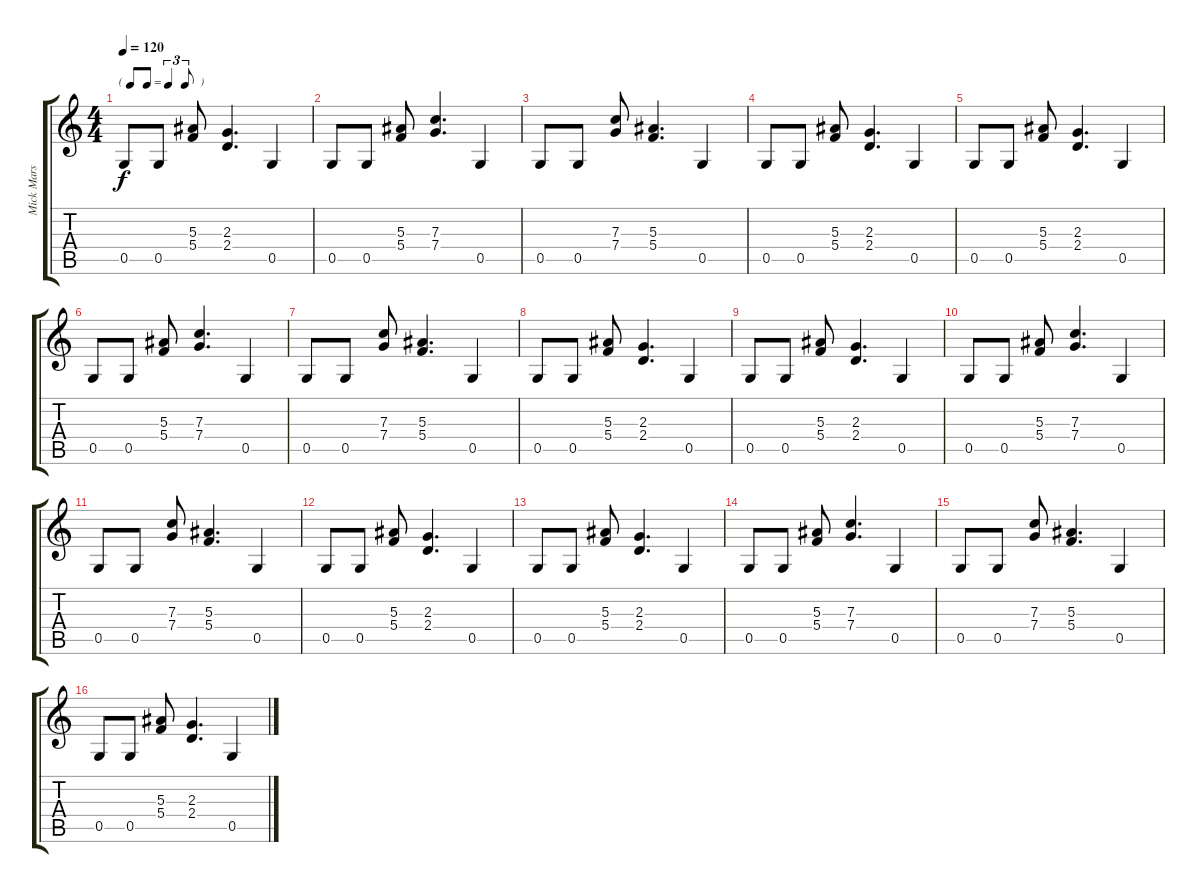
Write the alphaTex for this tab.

\track ("Mick Mars - Lead Guitar" "Mick Mars ") {instrument distortionguitar}
\staff {score tabs}
\tuning (D4 A3 F3 C3 G2 D2) {hide}
\ts (4 4)
\tf triplet8th
\tempo 120
\clef g2
\ks c
0.5.8{dy f} 0.5.8 (5.3 5.4).8 (2.3 2.4).4{d} 0.5.4 |
0.5.8 0.5.8 (5.3 5.4).8 (7.3 7.4).4{d} 0.5.4 |
0.5.8 0.5.8 (7.3 7.4).8 (5.3 5.4).4{d} 0.5.4 |
0.5.8 0.5.8 (5.3 5.4).8 (2.3 2.4).4{d} 0.5.4 |
0.5.8 0.5.8 (5.3 5.4).8 (2.3 2.4).4{d} 0.5.4 |
0.5.8 0.5.8 (5.3 5.4).8 (7.3 7.4).4{d} 0.5.4 |
0.5.8 0.5.8 (7.3 7.4).8 (5.3 5.4).4{d} 0.5.4 |
0.5.8 0.5.8 (5.3 5.4).8 (2.3 2.4).4{d} 0.5.4 |
0.5.8 0.5.8 (5.3 5.4).8 (2.3 2.4).4{d} 0.5.4 |
0.5.8 0.5.8 (5.3 5.4).8 (7.3 7.4).4{d} 0.5.4 |
0.5.8 0.5.8 (7.3 7.4).8 (5.3 5.4).4{d} 0.5.4 |
0.5.8 0.5.8 (5.3 5.4).8 (2.3 2.4).4{d} 0.5.4 |
0.5.8 0.5.8 (5.3 5.4).8 (2.3 2.4).4{d} 0.5.4 |
0.5.8 0.5.8 (5.3 5.4).8 (7.3 7.4).4{d} 0.5.4 |
0.5.8 0.5.8 (7.3 7.4).8 (5.3 5.4).4{d} 0.5.4 |
0.5.8 0.5.8 (5.3 5.4).8 (2.3 2.4).4{d} 0.5.4
